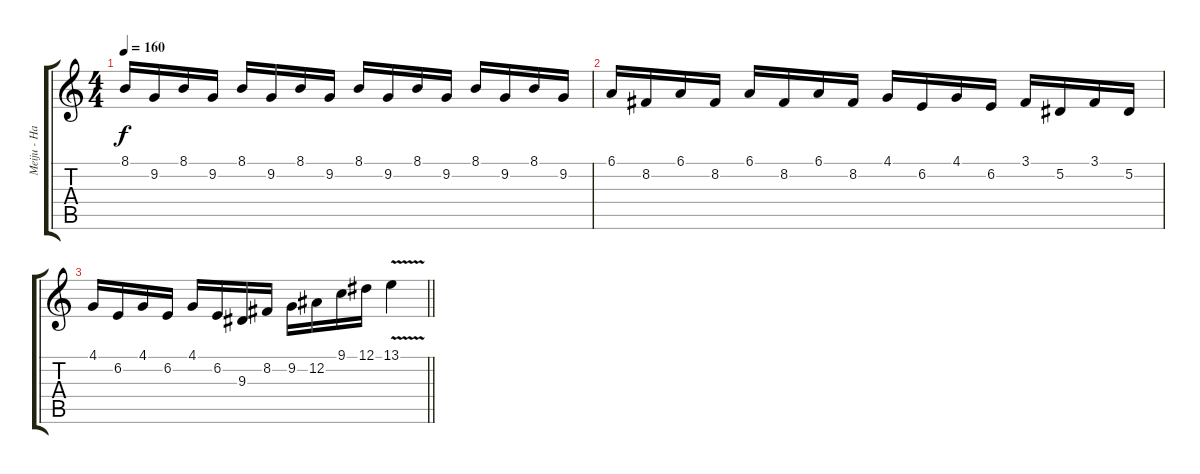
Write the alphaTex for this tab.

\track ("Meiju - Hard Synth" "Meiju - Ha") {instrument lead2sawtooth}
\staff {score tabs}
\tuning (Eb4 Bb3 Gb3 Db3 Ab2 Eb2) {hide}
\ts (4 4)
\tempo 160
\clef g2
\ks c
8.1.16{dy f} 9.2.16 8.1.16 9.2.16 8.1.16 9.2.16 8.1.16 9.2.16 8.1.16 9.2.16 8.1.16 9.2.16 8.1.16 9.2.16 8.1.16 9.2.16 |
6.1.16 8.2.16 6.1.16 8.2.16 6.1.16 8.2.16 6.1.16 8.2.16 4.1.16 6.2.16 4.1.16 6.2.16 3.1.16 5.2.16 3.1.16 5.2.16 |
\barLineRight lightlight
4.1.16 6.2.16 4.1.16 6.2.16 4.1.16 6.2.16 9.3.16 8.2.16 9.2.16 12.2.16 9.1.16 12.1.16 13.1{v}.4
